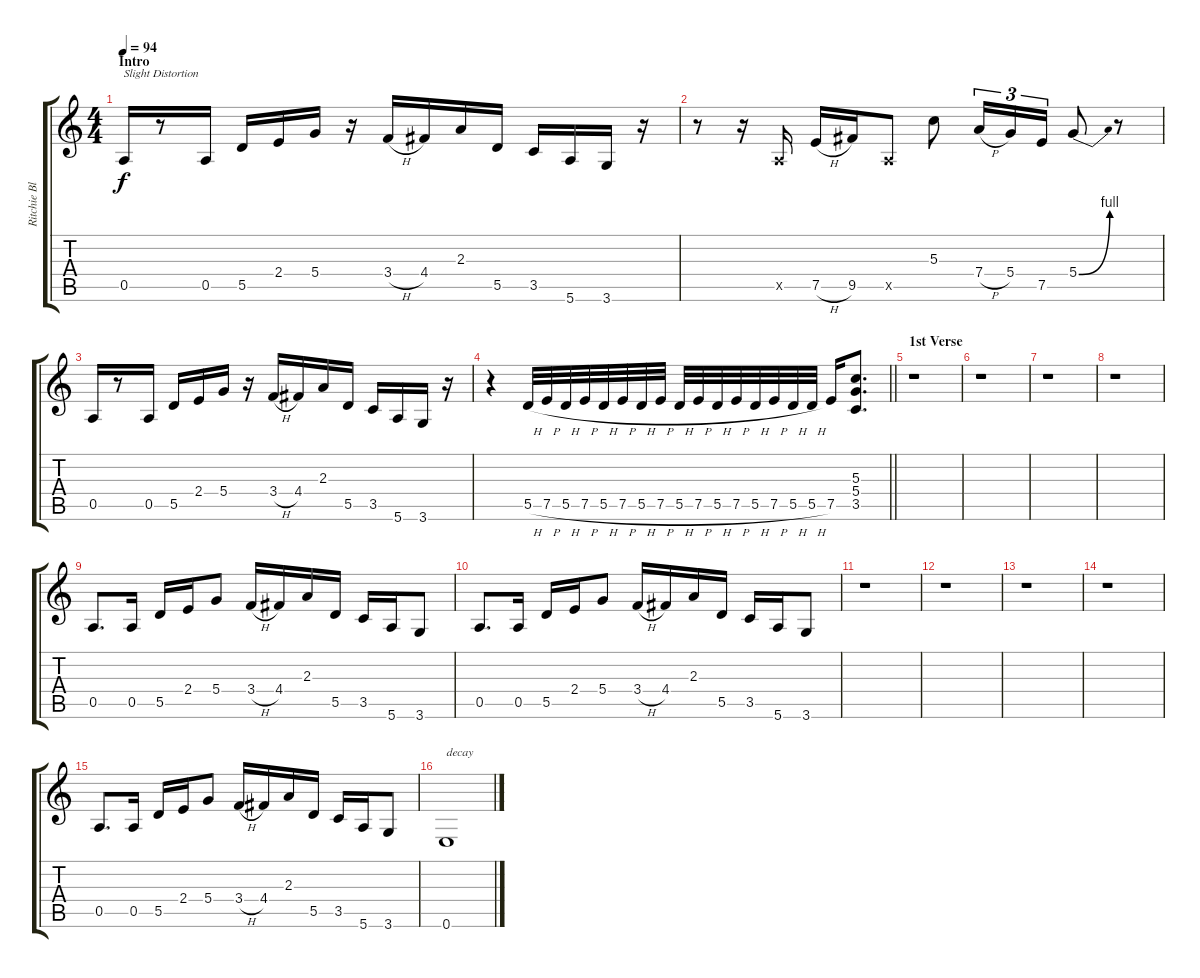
\track ("Ritchie Blackmore (Lead)" "Ritchie Bl") {instrument overdrivenguitar}
\staff {score tabs}
\tuning (E4 B3 G3 D3 A2 E2) {hide}
\ts (4 4)
\section ("" "Intro")
\tempo 94
\clef g2
\ks c
0.5.16{txt "Slight Distortion" dy f instrument electricguitarclean} r.8 0.5.16 5.5.16 2.4.16 5.4.16 r.16 3.4{h}.16 4.4.16 2.3.16 5.5.16 3.5.16 5.6.16 3.6.16 r.16 |
r.8 r.16 0.5{x}.16 7.5{h}.16 9.5.16 0.5{x}.8 5.3.8 7.4{h}.16{tu (3 2)} 5.4.16{tu (3 2)} 7.5.16{tu (3 2)} 5.4{be (bend 0 0 60 4)}.8 r.8 |
0.5.16 r.8 0.5.16 5.5.16 2.4.16 5.4.16 r.16 3.4{h}.16 4.4.16 2.3.16 5.5.16 3.5.16 5.6.16 3.6.16 r.16 |
\barLineRight lightlight
r.4 5.5{h}.32 7.5{h}.32 5.5{h}.32 7.5{h}.32 5.5{h}.32 7.5{h}.32 5.5{h}.32 7.5{h}.32 5.5{h}.32 7.5{h}.32 5.5{h}.32 7.5{h}.32 5.5{h}.32 7.5{h}.32 5.5{h}.32 5.5{h}.32 7.5.16 (5.3 5.4 3.5).8{d} |
\section ("" "1st Verse")
r.1 |
r.1 |
r.1 |
r.1 |
0.5.8{d instrument overdrivenguitar} 0.5.16 5.5.16 2.4.16 5.4.8 3.4{h}.16 4.4.16 2.3.16 5.5.16 3.5.16 5.6.16 3.6.8 |
0.5.8{d} 0.5.16 5.5.16 2.4.16 5.4.8 3.4{h}.16 4.4.16 2.3.16 5.5.16 3.5.16 5.6.16 3.6.8 |
r.1 |
r.1 |
r.1 |
r.1 |
0.5.8{d} 0.5.16 5.5.16 2.4.16 5.4.8 3.4{h}.16 4.4.16 2.3.16 5.5.16 3.5.16 5.6.16 3.6.8 |
0.6.1{txt "decay" volume 0}
